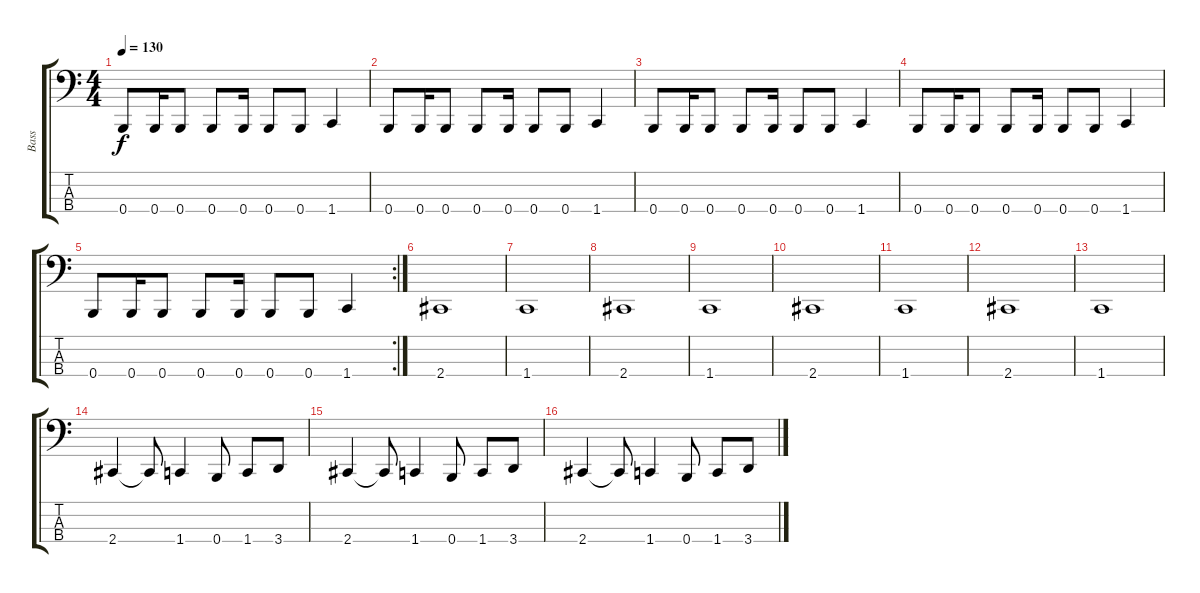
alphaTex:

\track ("Bass" "Bass") {instrument electricbasspick}
\staff {score tabs}
\tuning (E2 B1 Gb1 B0) {hide}
\ts (4 4)
\tempo 130
\clef f4
\ks c
0.4.8{dy f} 0.4.16 0.4.8 0.4.8 0.4.16 0.4.8 0.4.8 1.4.4 |
0.4.8 0.4.16 0.4.8 0.4.8 0.4.16 0.4.8 0.4.8 1.4.4 |
0.4.8 0.4.16 0.4.8 0.4.8 0.4.16 0.4.8 0.4.8 1.4.4 |
0.4.8 0.4.16 0.4.8 0.4.8 0.4.16 0.4.8 0.4.8 1.4.4 |
\rc 2
0.4.8 0.4.16 0.4.8 0.4.8 0.4.16 0.4.8 0.4.8 1.4.4 |
2.4.1 |
1.4.1 |
2.4.1 |
1.4.1 |
2.4.1 |
1.4.1 |
2.4.1 |
1.4.1 |
2.4.4 2.4{t}.8 1.4.4 0.4.8 1.4.8 3.4.8 |
2.4.4 2.4{t}.8 1.4.4 0.4.8 1.4.8 3.4.8 |
2.4.4 2.4{t}.8 1.4.4 0.4.8 1.4.8 3.4.8
